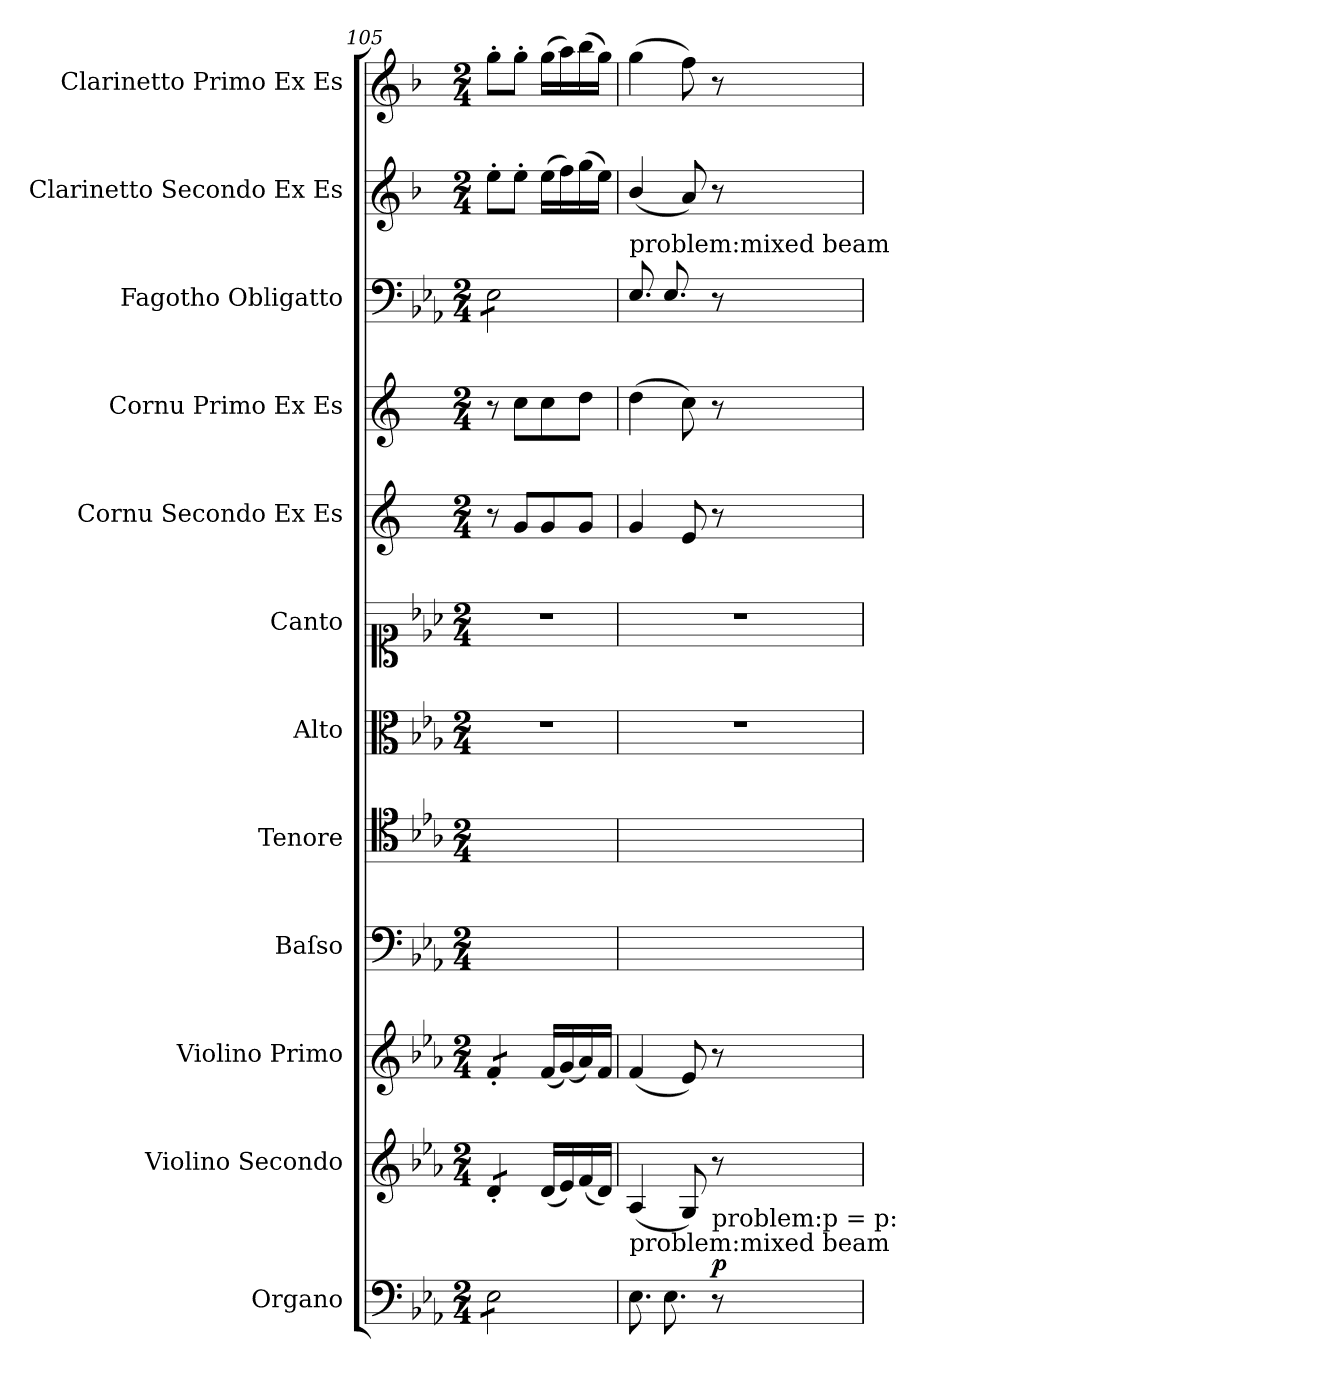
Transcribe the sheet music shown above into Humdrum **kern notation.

**kern	**dynam	**kern	**kern	**kern	**kern	**kern	**kern	**kern	**kern	**kern	**kern	**kern
*part12	*part12	*part11	*part10	*part9	*part8	*part7	*part6	*part5	*part4	*part3	*part2	*part1
*staff12	*staff12	*staff11	*staff10	*staff9	*staff8	*staff7	*staff6	*staff5	*staff4	*staff3	*staff2	*staff1
*I"Organo	*	*I"Violino Secondo	*I"Violino Primo	*I"Baſso	*I"Tenore	*I"Alto	*I"Canto	*I"Cornu Secondo Ex Es	*I"Cornu Primo Ex Es	*I"Fagotho Obligatto	*I"Clarinetto Secondo Ex Es	*I"Clarinetto Primo Ex Es
*I'Org	*	*	*I'Vno I	*I'B.	*I'T.	*I'A.	*I'C.	*	*I'Cor I	*I'Fag.	*	*I'Cor I
*clefF4	*	*clefG2	*clefG2	*clefF4	*clefC4	*clefC3	*clefC1	*clefG2	*clefG2	*clefF4	*clefG2	*clefG2
*	*	*	*	*	*	*	*	*ITrd5c9	*ITrd5c9	*	*ITrd1c2	*ITrd1c2
*k[b-e-a-]	*	*k[b-e-a-]	*k[b-e-a-]	*k[b-e-a-]	*k[b-e-a-]	*k[b-e-a-]	*k[b-e-a-]	*k[b-e-a-]	*k[b-e-a-]	*k[b-e-a-]	*k[b-e-a-]	*k[b-e-a-]
*c:	*	*c:	*c:	*c:	*c:	*c:	*c:	*c:	*c:	*c:	*c:	*c:
*M2/4	*	*M2/4	*M2/4	*M2/4	*M2/4	*M2/4	*M2/4	*M2/4	*M2/4	*M2/4	*M2/4	*M2/4
=105	=105	=105	=105	=105	=105	=105	=105	=105	=105	=105	=105	=105
*tremolo	*	*	*	*	*	*	*	*	*	*	*	*
*	*	*tremolo	*	*	*	*	*	*	*	*	*	*
*	*	*	*tremolo	*	*	*	*	*	*	*	*	*
*	*	*	*	*	*	*	*	*	*	*tremolo	*	*
8E-\L	.	8d'/L	8f'/L	2ryy	2ryy	2r	2r	8r	8r	8E-\L	8dd'\L	8ff'\L
8E-\	.	8d'/J	8f'/J	.	.	.	.	8B-/L	8e-\L	8E-\	8dd'\J	8ff'\J
*	*	*	*Xtremolo	*	*	*	*	*	*	*	*	*
*	*	*Xtremolo	*	*	*	*	*	*	*	*	*	*
8E-\	.	(16d/LL	(16f/LL	.	.	.	.	8B-/	8e-\	8E-\	(16dd\LL	(16ff\LL
.	.	16e-/)	(16g/)	.	.	.	.	.	.	.	16ee-\)	16gg\)
8E-\J	.	(16f/	16a-/)	.	.	.	.	8B-/J	8f\J	8E-\J	(16ff\	(16aa-\
*	*	*	*	*	*	*	*	*	*	*Xtremolo	*	*
*Xtremolo	*	*	*	*	*	*	*	*	*	*	*	*
.	.	16d/JJ)	16f/JJ	.	.	.	.	.	.	.	16dd\JJ)	16ff\JJ)
=106	=106	=106	=106	=106	=106	=106	=106	=106	=106	=106	=106	=106
!	!	!	!	!	!	!	!	!	!	!LO:TX:a:t=problem&colon;mixed beam	!	!
!LO:TX:a:t=problem&colon;mixed beam	!	!	!	!	!	!	!	!	!	!	!	!
8.E-@@8@@\	.	(4A-/	(4f/	2ryy	2ryy	2r	2r	4B-/	(4f\	8.E-@@8@@/	(4a-/	(4ff\
.	.	.	.	.	.	.	.	.	.	.	.	.
8.E-@@8@@\	.	.	.	.	.	.	.	.	.	8.E-@@8@@/	.	.
.	.	8G/)	8e-/)	.	.	.	.	8G/	8e-\)	.	8g/)	8ee-\)
.	.	.	.	.	.	.	.	.	.	.	.	.
!LO:TX:a:t=problem&colon;p = p&colon;	!	!	!	!	!	!	!	!	!	!	!	!
!	!LO:DY:a	!	!	!	!	!	!	!	!	!	!	!
8r	p	8r	8r	.	.	.	.	8r	8r	8r	8r	8r
.	.	.	.	.	.	.	.	.	.	.	.	.
=	=	=	=	=	=	=	=	=	=	=	=	=
*-	*-	*-	*-	*-	*-	*-	*-	*-	*-	*-	*-	*-
